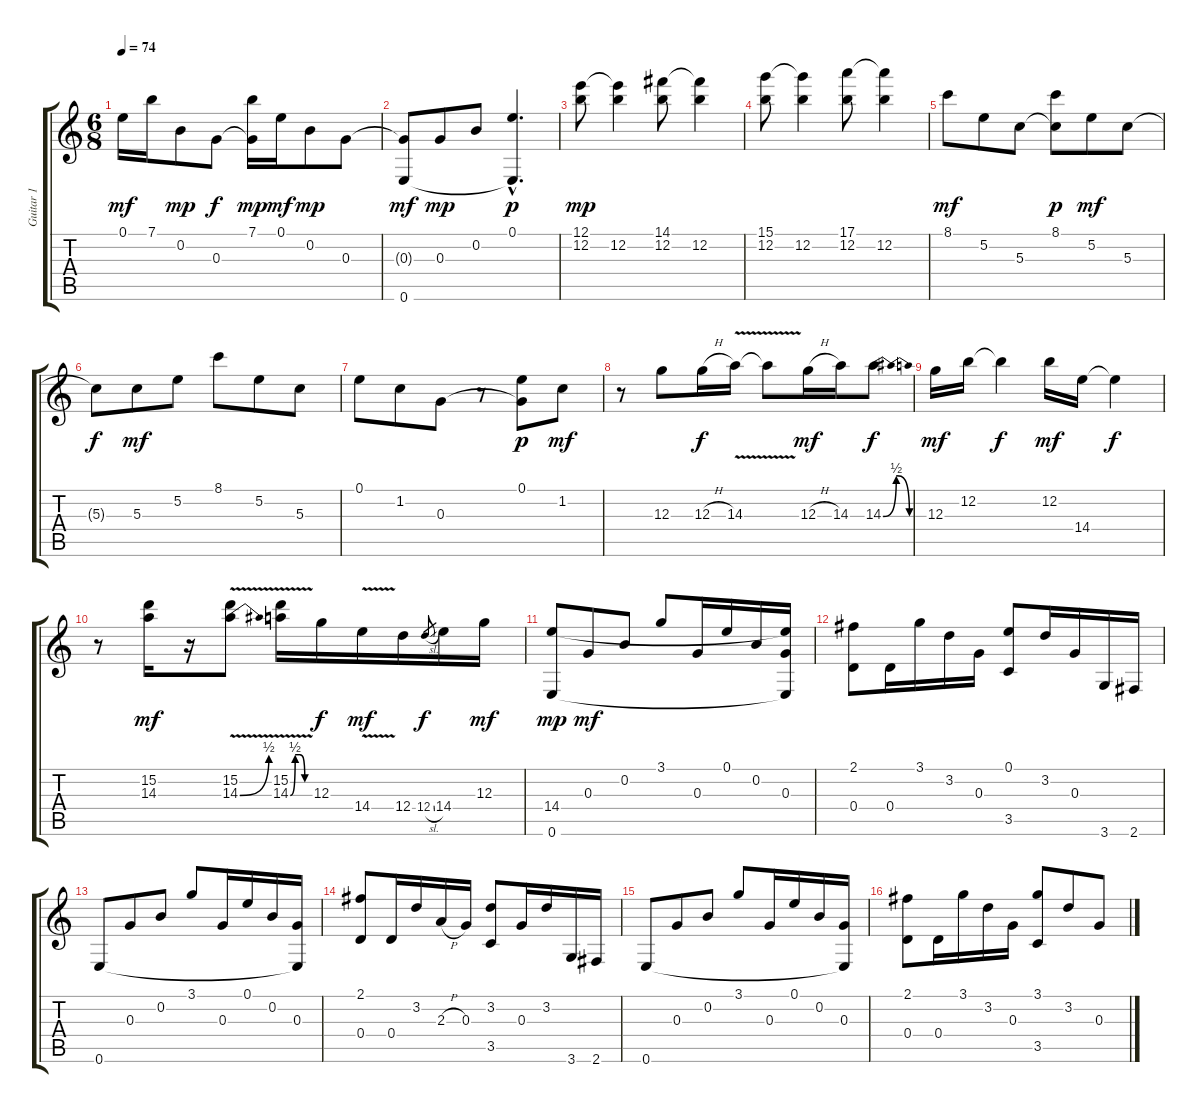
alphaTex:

\track ("Guitar 1" "Guitar 1") {instrument acousticguitarsteel}
\staff {score tabs}
\tuning (E4 B3 G3 D3 A2 E2) {hide}
\ts (6 8)
\tempo 74
\clef g2
\ks c
0.1.16{dy mf} 7.1.16 0.2.8{dy mp} 0.3.8{dy f} (7.1 0.3{t}).16{dy mp} 0.1.16{dy mf} 0.2.8{dy mp} 0.3.8 |
(0.3{t} 0.6).8{dy mf} 0.3.8{dy mp} 0.2.8 (0.1{hac} 0.6{hac t}).4{d dy p} |
(12.1 12.2).8{dy mp} (12.1{t} 12.2).4 (14.1 12.2).8 (14.1{t} 12.2).4 |
(15.1 12.2).8 (15.1{t} 12.2).4 (17.1 12.2).8 (17.1{t} 12.2).4 |
8.1.8{dy mf} 5.2.8 5.3.8 (8.1 5.3{t}).8{dy p} 5.2.8{dy mf} 5.3.8 |
5.3{t}.8{dy f} 5.3.8{dy mf} 5.2.8 8.1.8 5.2.8 5.3.8 |
0.1.8 1.2.8 0.3.8 r.8 (0.1 0.3{t}).8{dy p} 1.2.8{dy mf} |
r.8 12.3.8 12.3{h}.16{dy f} 14.3{v}.16 14.3{t}.8 12.3{h}.16{dy mf} 14.3.16 14.3{be (bendrelease 0 0 15 2 30 2 60 0)}.8{dy f} |
12.3.16{dy mf} 12.2.16 12.2{t}.4{dy f} 12.2.16{dy mf} 14.4.16 14.4{t}.4{dy f} |
r.8 (15.2 14.3).16{dy mf} r.16 (15.2{v} 14.3{be (bend 0 0 60 2) v}).8 (15.2{v} 14.3{be (custom 0 0 15 2 30 2 45 0 60 0) v}).16 12.3.16{dy f} 14.4{v}.16{dy mf} 12.4.16 12.4{sl}.8{gr dy f} 14.4.16 12.3.16{dy mf} |
(14.4 0.6).8{dy mp} 0.3.8{dy mf} 0.2.8 3.1.8 0.3.16 0.1.16 0.2.16 (0.3 14.4{t} 0.6{t}).16 |
(2.1 0.4).8 0.4.16 3.1.16 3.2.16 0.3.16 (0.1 3.5).8 3.2.16 0.3.16 3.6.16 2.6.16 |
0.6.8 0.3.8 0.2.8 3.1.8 0.3.16 0.1.16 0.2.16 (0.3 0.6{t}).16 |
(2.1 0.4).8 0.4.16 3.2.16 2.3{h}.16 0.3.16 (3.2 3.5).8 0.3.16 3.2.16 3.6.16 2.6.16 |
0.6.8 0.3.8 0.2.8 3.1.8 0.3.16 0.1.16 0.2.16 (0.3 0.6{t}).16 |
(2.1 0.4).8 0.4.16 3.1.16 3.2.16 0.3.16 (3.1 3.5).8 3.2.8 0.3.8
